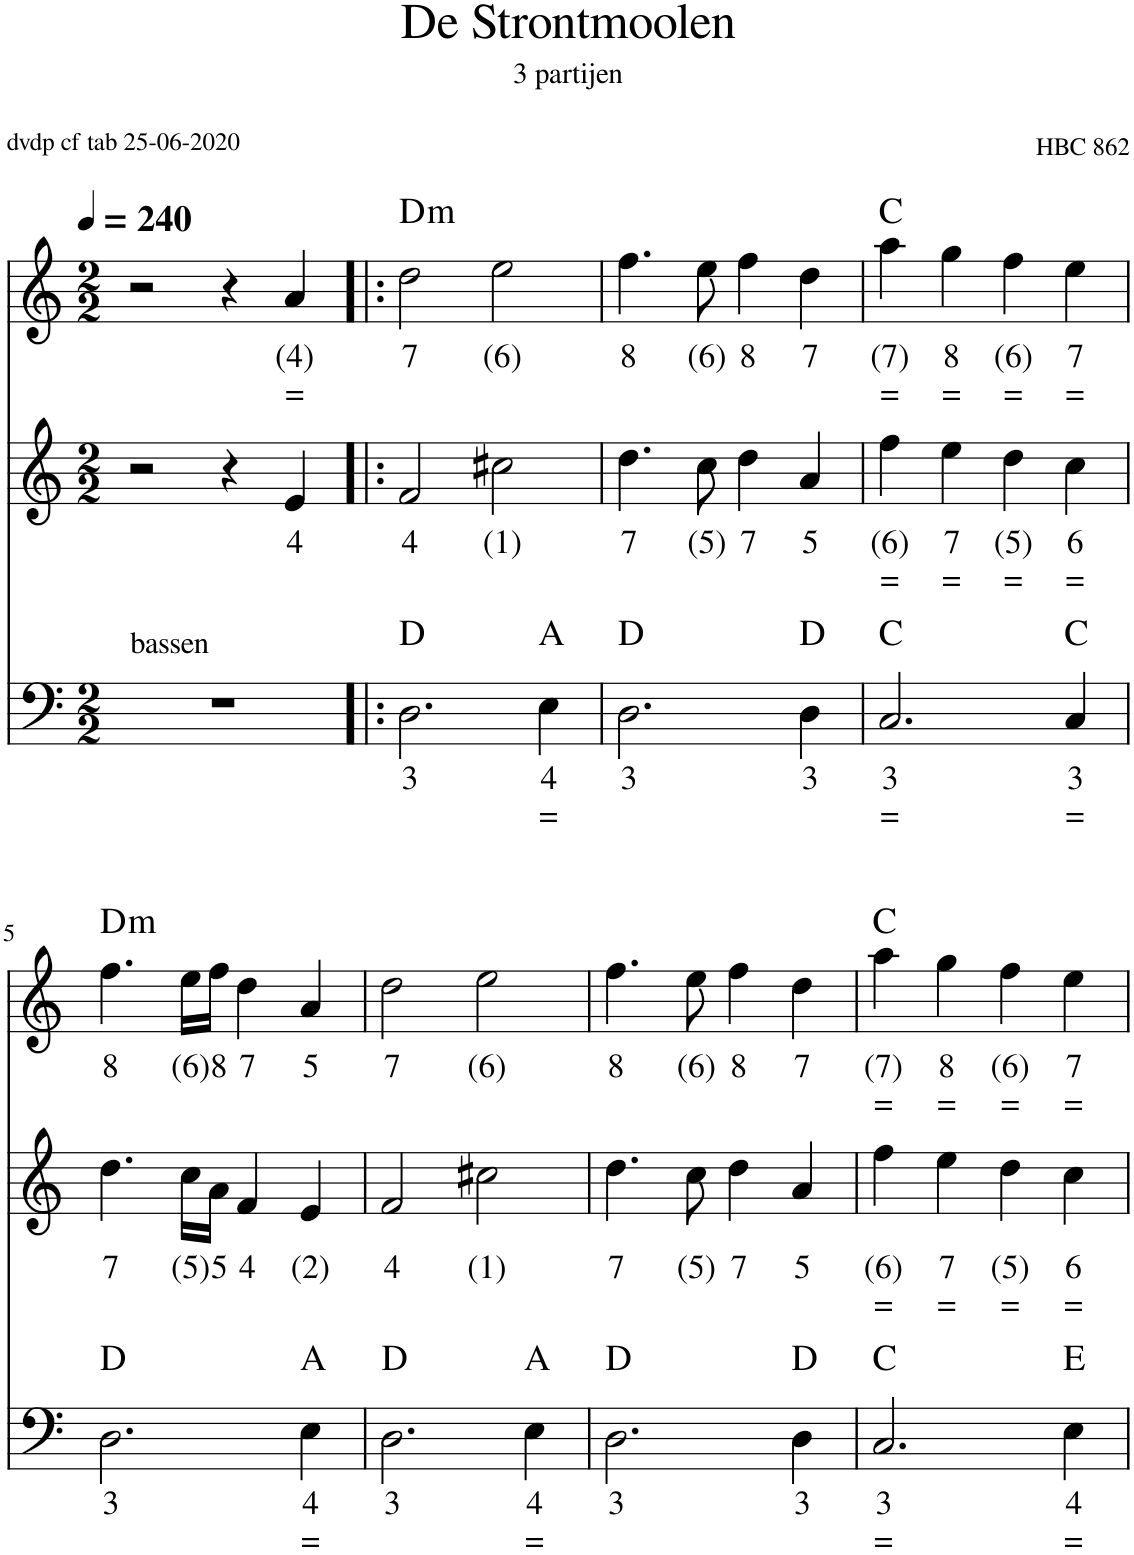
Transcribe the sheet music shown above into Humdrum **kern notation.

**kern	**text	**text	**harte	**kern	**text	**text	**kern	**text	**text	**harte
*part3	*part3	*part3	*part3	*part2	*part2	*part2	*part1	*part1	*part1	*part1
*staff3	*staff3	*staff3	*	*staff2	*staff2	*staff2	*staff1	*staff1	*staff1	*
*I"Contrabas, Acoustic Bass	*	*	*	*I"Hobo, Flute	*	*	*I"Bandoneon, Flute	*	*	*
*I'Acc	*	*	*	*	*	*	*	*	*	*
*clefF4	*	*	*	*clefG2	*	*	*clefG2	*	*	*
*Trd7c12	*	*	*	*	*	*	*	*	*	*
*k[]	*	*	*	*k[]	*	*	*k[]	*	*	*
*M2/2	*	*	*	*M2/2	*	*	*M2/2	*	*	*
*MM240	*	*	*	*MM240	*	*	*MM240	*	*	*
=1	=1	=1	=1	=1	=1	=1	=1	=1	=1	=1
!LO:TX:a:t=bassen	!	!	!	!	!	!	!	!	!	!
1r	.	.	.	2r	.	.	2r	.	.	.
.	.	.	.	4r	.	.	4r	.	.	.
!	!	!	!	!	!LO:LY:b	!	!	!LO:LY:b	!LO:LY:b	!
.	.	.	.	4e/	4	.	4a/	(4)	=	.
=2!|:	=2!|:	=2!|:	=2!|:	=2!|:	=2!|:	=2!|:	=2!|:	=2!|:	=2!|:	=2!|:
!	!LO:LY:b	!	!	!	!LO:LY:b	!	!	!LO:LY:b	!	!LO:H:kt=m
2.D\	3	.	D:maj	2f/	4	.	2dd\	7	.	D:min
!	!	!	!	!	!LO:LY:b	!	!	!LO:LY:b	!	!
.	.	.	.	2cc#X\	(1)	.	2ee\	(6)	.	.
!	!LO:LY:b	!LO:LY:b	!	!	!	!	!	!	!	!
4E\	4	=	A:maj	.	.	.	.	.	.	.
=3	=3	=3	=3	=3	=3	=3	=3	=3	=3	=3
!	!LO:LY:b	!	!	!	!LO:LY:b	!	!	!LO:LY:b	!	!
2.D\	3	.	D:maj	4.dd\	7	.	4.ff\	8	.	.
!	!	!	!	!	!LO:LY:b	!	!	!LO:LY:b	!	!
.	.	.	.	8cc\	(5)	.	8ee\	(6)	.	.
!	!	!	!	!	!LO:LY:b	!	!	!LO:LY:b	!	!
.	.	.	.	4dd\	7	.	4ff\	8	.	.
!	!LO:LY:b	!	!	!	!LO:LY:b	!	!	!LO:LY:b	!	!
4D\	3	.	D:maj	4a/	5	.	4dd\	7	.	.
=4	=4	=4	=4	=4	=4	=4	=4	=4	=4	=4
!	!LO:LY:b	!LO:LY:b	!	!	!LO:LY:b	!LO:LY:b	!	!LO:LY:b	!LO:LY:b	!
2.C/	3	=	C:maj	4ff\	(6)	=	4aa\	(7)	=	C:maj
!	!	!	!	!	!LO:LY:b	!LO:LY:b	!	!LO:LY:b	!LO:LY:b	!
.	.	.	.	4ee\	7	=	4gg\	8	=	.
!	!	!	!	!	!LO:LY:b	!LO:LY:b	!	!LO:LY:b	!LO:LY:b	!
.	.	.	.	4dd\	(5)	=	4ff\	(6)	=	.
!	!LO:LY:b	!LO:LY:b	!	!	!LO:LY:b	!LO:LY:b	!	!LO:LY:b	!LO:LY:b	!
4C/	3	=	C:maj	4cc\	6	=	4ee\	7	=	.
!!LO:LB:g=z
=5	=5	=5	=5	=5	=5	=5	=5	=5	=5	=5
!	!LO:LY:b	!	!	!	!LO:LY:b	!	!	!LO:LY:b	!	!LO:H:kt=m
2.D\	3	.	D:maj	4.dd\	7	.	4.ff\	8	.	D:min
!	!	!	!	!	!LO:LY:b	!	!	!LO:LY:b	!	!
.	.	.	.	16cc\LL	(5)	.	16ee\LL	(6)	.	.
!	!	!	!	!	!LO:LY:b	!	!	!LO:LY:b	!	!
.	.	.	.	16a\JJ	5	.	16ff\JJ	8	.	.
!	!	!	!	!	!LO:LY:b	!	!	!LO:LY:b	!	!
.	.	.	.	4f/	4	.	4dd\	7	.	.
!	!LO:LY:b	!LO:LY:b	!	!	!LO:LY:b	!	!	!LO:LY:b	!	!
4E\	4	=	A:maj	4e/	(2)	.	4a/	5	.	.
=6	=6	=6	=6	=6	=6	=6	=6	=6	=6	=6
!	!LO:LY:b	!	!	!	!LO:LY:b	!	!	!LO:LY:b	!	!
2.D\	3	.	D:maj	2f/	4	.	2dd\	7	.	.
!	!	!	!	!	!LO:LY:b	!	!	!LO:LY:b	!	!
.	.	.	.	2cc#X\	(1)	.	2ee\	(6)	.	.
!	!LO:LY:b	!LO:LY:b	!	!	!	!	!	!	!	!
4E\	4	=	A:maj	.	.	.	.	.	.	.
=7	=7	=7	=7	=7	=7	=7	=7	=7	=7	=7
!	!LO:LY:b	!	!	!	!LO:LY:b	!	!	!LO:LY:b	!	!
2.D\	3	.	D:maj	4.dd\	7	.	4.ff\	8	.	.
!	!	!	!	!	!LO:LY:b	!	!	!LO:LY:b	!	!
.	.	.	.	8cc\	(5)	.	8ee\	(6)	.	.
!	!	!	!	!	!LO:LY:b	!	!	!LO:LY:b	!	!
.	.	.	.	4dd\	7	.	4ff\	8	.	.
!	!LO:LY:b	!	!	!	!LO:LY:b	!	!	!LO:LY:b	!	!
4D\	3	.	D:maj	4a/	5	.	4dd\	7	.	.
=8	=8	=8	=8	=8	=8	=8	=8	=8	=8	=8
!	!LO:LY:b	!LO:LY:b	!	!	!LO:LY:b	!LO:LY:b	!	!LO:LY:b	!LO:LY:b	!
2.C/	3	=	C:maj	4ff\	(6)	=	4aa\	(7)	=	C:maj
!	!	!	!	!	!LO:LY:b	!LO:LY:b	!	!LO:LY:b	!LO:LY:b	!
.	.	.	.	4ee\	7	=	4gg\	8	=	.
!	!	!	!	!	!LO:LY:b	!LO:LY:b	!	!LO:LY:b	!LO:LY:b	!
.	.	.	.	4dd\	(5)	=	4ff\	(6)	=	.
!	!LO:LY:b	!LO:LY:b	!	!	!LO:LY:b	!LO:LY:b	!	!LO:LY:b	!LO:LY:b	!
4E\	4	=	E:maj	4cc\	6	=	4ee\	7	=	.
=	=	=	=	=	=	=	=	=	=	=
*-	*-	*-	*-	*-	*-	*-	*-	*-	*-	*-
